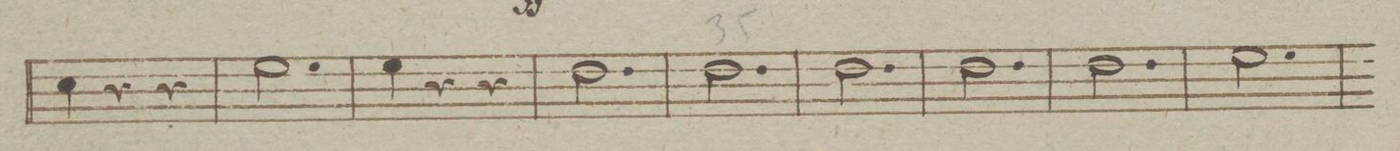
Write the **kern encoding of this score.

**kern	**dynam
*I"Clarino Primo in B.	*
*clefG2	*
*k[b-e-]	*
*M3/4	*
4b-\	.
4r	.
4r	.
=32	=32
2.dd\	.
=33	=33
4dd\	.
4r	.
4r	.
=34	=34
2.cc\	.
=35	=35
2.cc\	.
=36	=36
2.cc\	.
=37	=37
2.cc\	.
=38	=38
2.cc\	.
=39	=39
2.dd\	.
=40	=40
*-	*-
